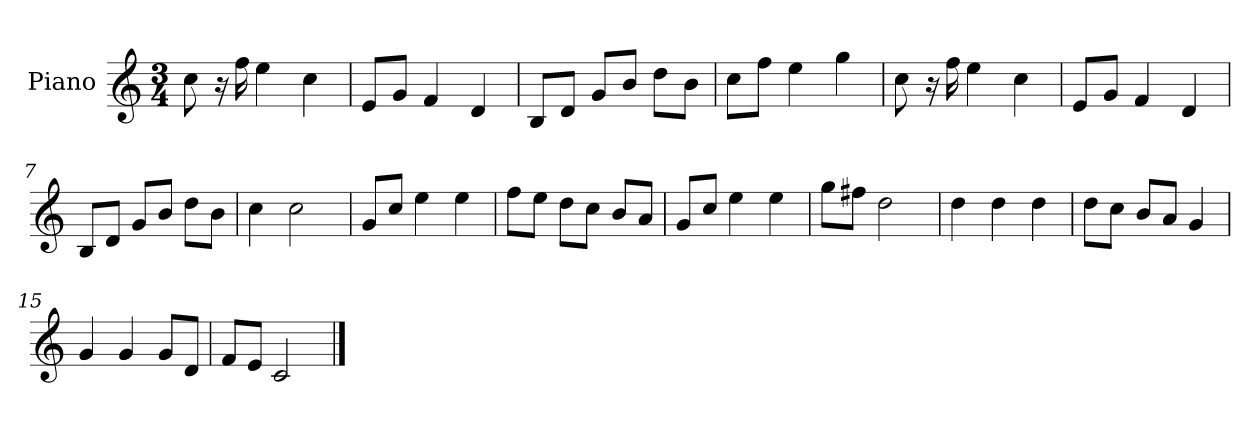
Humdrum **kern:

**kern
*part1
*staff1
*I"Piano
*I'P-no
*clefG2
*k[]
*M3/4
*MM181
=1
8cc\
16r
16ff\
4ee\
4cc\
=2
8e/L
8g/J
4f/
4d/
=3
8B/L
8d/J
8g/L
8b/J
8dd\L
8b\J
=4
8cc\L
8ff\J
4ee\
4gg\
=5
8cc\
16r
16ff\
4ee\
4cc\
=6
8e/L
8g/J
4f/
4d/
=7
8B/L
8d/J
8g/L
8b/J
8dd\L
8b\J
=8
4cc\
2cc\
!!LO:LB:g=z
=9
8g/L
8cc/J
4ee\
4ee\
=10
8ff\L
8ee\J
8dd\L
8cc\J
8b/L
8a/J
=11
8g/L
8cc/J
4ee\
4ee\
=12
8gg\L
8ff#X\J
2dd\
=13
4dd\
4dd\
4dd\
=14
8dd\L
8cc\J
8b/L
8a/J
4g/
=15
4g/
4g/
8g/L
8d/J
=16
8f/L
8e/J
2c/
==
*-
